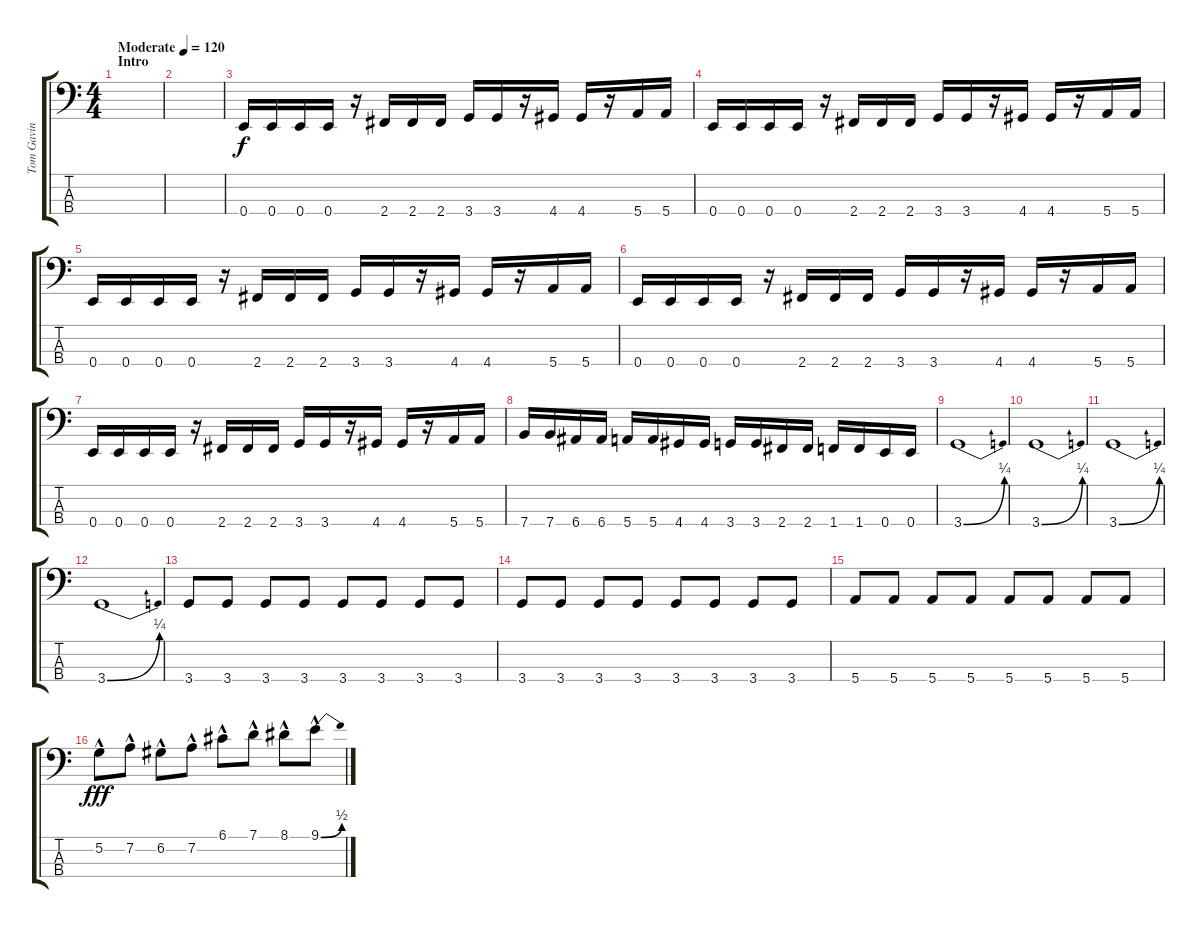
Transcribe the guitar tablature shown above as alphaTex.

\track ("Tom Gavin" "Tom Gavin") {instrument electricbassfinger}
\staff {score tabs}
\tuning (G2 D2 A1 E1) {hide}
\ts (4 4)
\section ("" "Intro")
\tempo (120 "Moderate")
\clef f4
\ks c
|
|
0.4.16 0.4.16 0.4.16 0.4.16 r.16 2.4.16 2.4.16 2.4.16 3.4.16 3.4.16 r.16 4.4.16 4.4.16 r.16 5.4.16 5.4.16 |
0.4.16 0.4.16 0.4.16 0.4.16 r.16 2.4.16 2.4.16 2.4.16 3.4.16 3.4.16 r.16 4.4.16 4.4.16 r.16 5.4.16 5.4.16 |
0.4.16 0.4.16 0.4.16 0.4.16 r.16 2.4.16 2.4.16 2.4.16 3.4.16 3.4.16 r.16 4.4.16 4.4.16 r.16 5.4.16 5.4.16 |
0.4.16 0.4.16 0.4.16 0.4.16 r.16 2.4.16 2.4.16 2.4.16 3.4.16 3.4.16 r.16 4.4.16 4.4.16 r.16 5.4.16 5.4.16 |
0.4.16 0.4.16 0.4.16 0.4.16 r.16 2.4.16 2.4.16 2.4.16 3.4.16 3.4.16 r.16 4.4.16 4.4.16 r.16 5.4.16 5.4.16 |
7.4.16 7.4.16 6.4.16 6.4.16 5.4.16 5.4.16 4.4.16 4.4.16 3.4.16 3.4.16 2.4.16 2.4.16 1.4.16 1.4.16 0.4.16 0.4.16 |
3.4{be (bend 0 0 60 1)}.1 |
3.4{be (bend 0 0 60 1)}.1 |
3.4{be (bend 0 0 60 1)}.1 |
3.4{be (bend 0 0 60 1)}.1 |
3.4.8 3.4.8 3.4.8 3.4.8 3.4.8 3.4.8 3.4.8 3.4.8 |
3.4.8 3.4.8 3.4.8 3.4.8 3.4.8 3.4.8 3.4.8 3.4.8 |
5.4.8 5.4.8 5.4.8 5.4.8 5.4.8 5.4.8 5.4.8 5.4.8 |
5.2{hac}.8{dy fff} 7.2{hac}.8 6.2{hac}.8 7.2{hac}.8 6.1{hac}.8 7.1{hac}.8 8.1{hac}.8 9.1{be (bend 0 0 60 2) hac}.8
